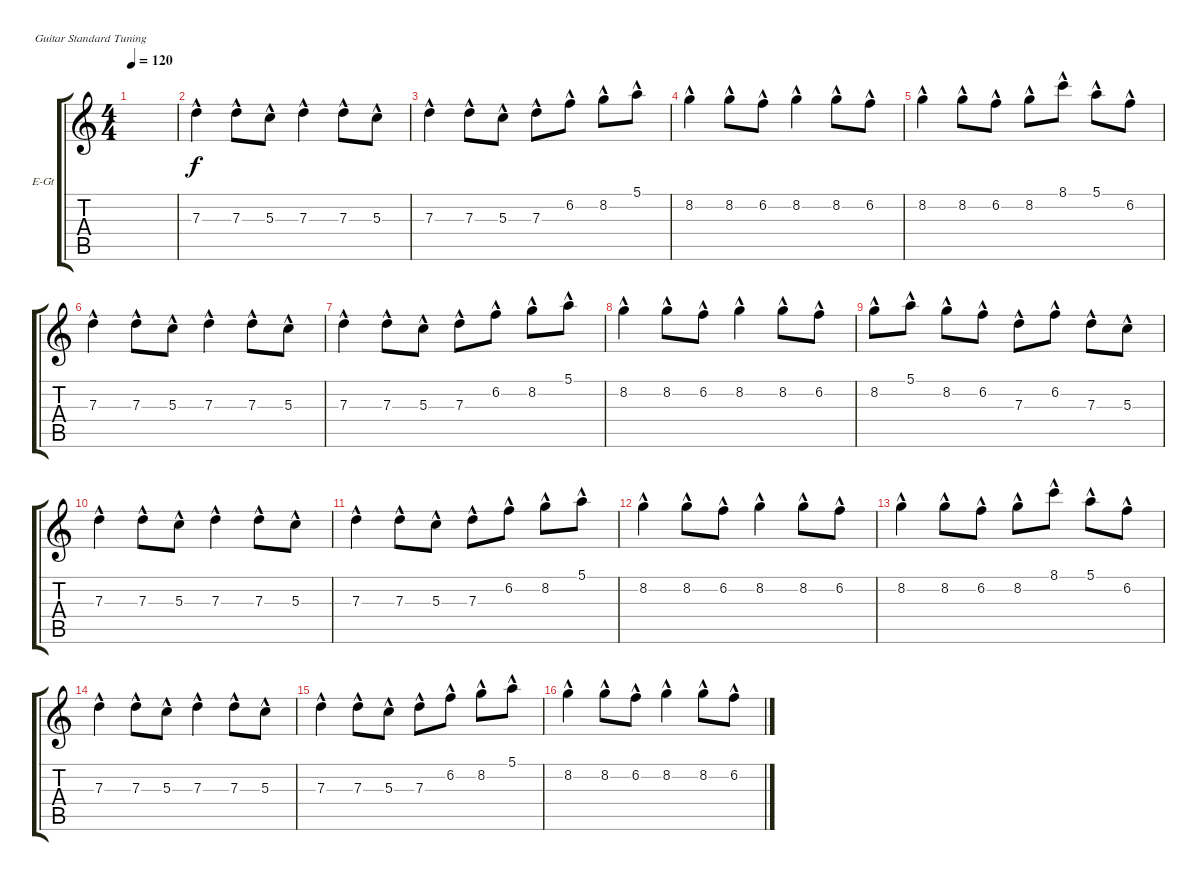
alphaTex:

\defaultSystemsLayout 4
\bracketExtendMode groupsimilarinstruments
\firstSystemTrackNameOrientation horizontal
\otherSystemsTrackNameOrientation horizontal
\track ("Electric Guitar" "E-Gt") {instrument electricguitarclean}
\staff {score tabs}
\tuning (E4 B3 G3 D3 A2 E2)
\ts (4 4)
\tempo 120
\clef g2
\scale
0.464
\ks c
|
\scale
0.292 7.3{hac}.4 7.3{hac}.8 5.3{hac}.8 7.3{hac}.4 7.3{hac}.8 5.3{hac}.8 |
\scale
0.244 7.3{hac}.4 7.3{hac}.8 5.3{hac}.8 7.3{hac}.8 6.2{hac}.8 8.2{hac}.8 5.1{hac}.8 |
\scale
0.333333 8.2{hac}.4 8.2{hac}.8 6.2{hac}.8 8.2{hac}.4 8.2{hac}.8 6.2{hac}.8 |
\scale
0.333333 8.2{hac}.4 8.2{hac}.8 6.2{hac}.8 8.2{hac}.8 8.1{hac}.8 5.1{hac}.8 6.2{hac}.8 |
\scale
0.333333 7.3{hac}.4 7.3{hac}.8 5.3{hac}.8 7.3{hac}.4 7.3{hac}.8 5.3{hac}.8 |
\scale
0.322751 7.3{hac}.4 7.3{hac}.8 5.3{hac}.8 7.3{hac}.8 6.2{hac}.8 8.2{hac}.8 5.1{hac}.8 |
\scale
0.322751 8.2{hac}.4 8.2{hac}.8 6.2{hac}.8 8.2{hac}.4 8.2{hac}.8 6.2{hac}.8 |
\scale
0.354497 8.2{hac}.8 5.1{hac}.8 8.2{hac}.8 6.2{hac}.8 7.3{hac}.8 6.2{hac}.8 7.3{hac}.8 5.3{hac}.8 |
\scale
0.333333 7.3{hac}.4 7.3{hac}.8 5.3{hac}.8 7.3{hac}.4 7.3{hac}.8 5.3{hac}.8 |
\scale
0.333333 7.3{hac}.4 7.3{hac}.8 5.3{hac}.8 7.3{hac}.8 6.2{hac}.8 8.2{hac}.8 5.1{hac}.8 |
\scale
0.333333 8.2{hac}.4 8.2{hac}.8 6.2{hac}.8 8.2{hac}.4 8.2{hac}.8 6.2{hac}.8 |
\scale
0.333333 8.2{hac}.4 8.2{hac}.8 6.2{hac}.8 8.2{hac}.8 8.1{hac}.8 5.1{hac}.8 6.2{hac}.8 |
\scale
0.333333 7.3{hac}.4 7.3{hac}.8 5.3{hac}.8 7.3{hac}.4 7.3{hac}.8 5.3{hac}.8 |
\scale
0.333333 7.3{hac}.4 7.3{hac}.8 5.3{hac}.8 7.3{hac}.8 6.2{hac}.8 8.2{hac}.8 5.1{hac}.8 |
\scale
0.333333 8.2{hac}.4 8.2{hac}.8 6.2{hac}.8 8.2{hac}.4 8.2{hac}.8 6.2{hac}.8
